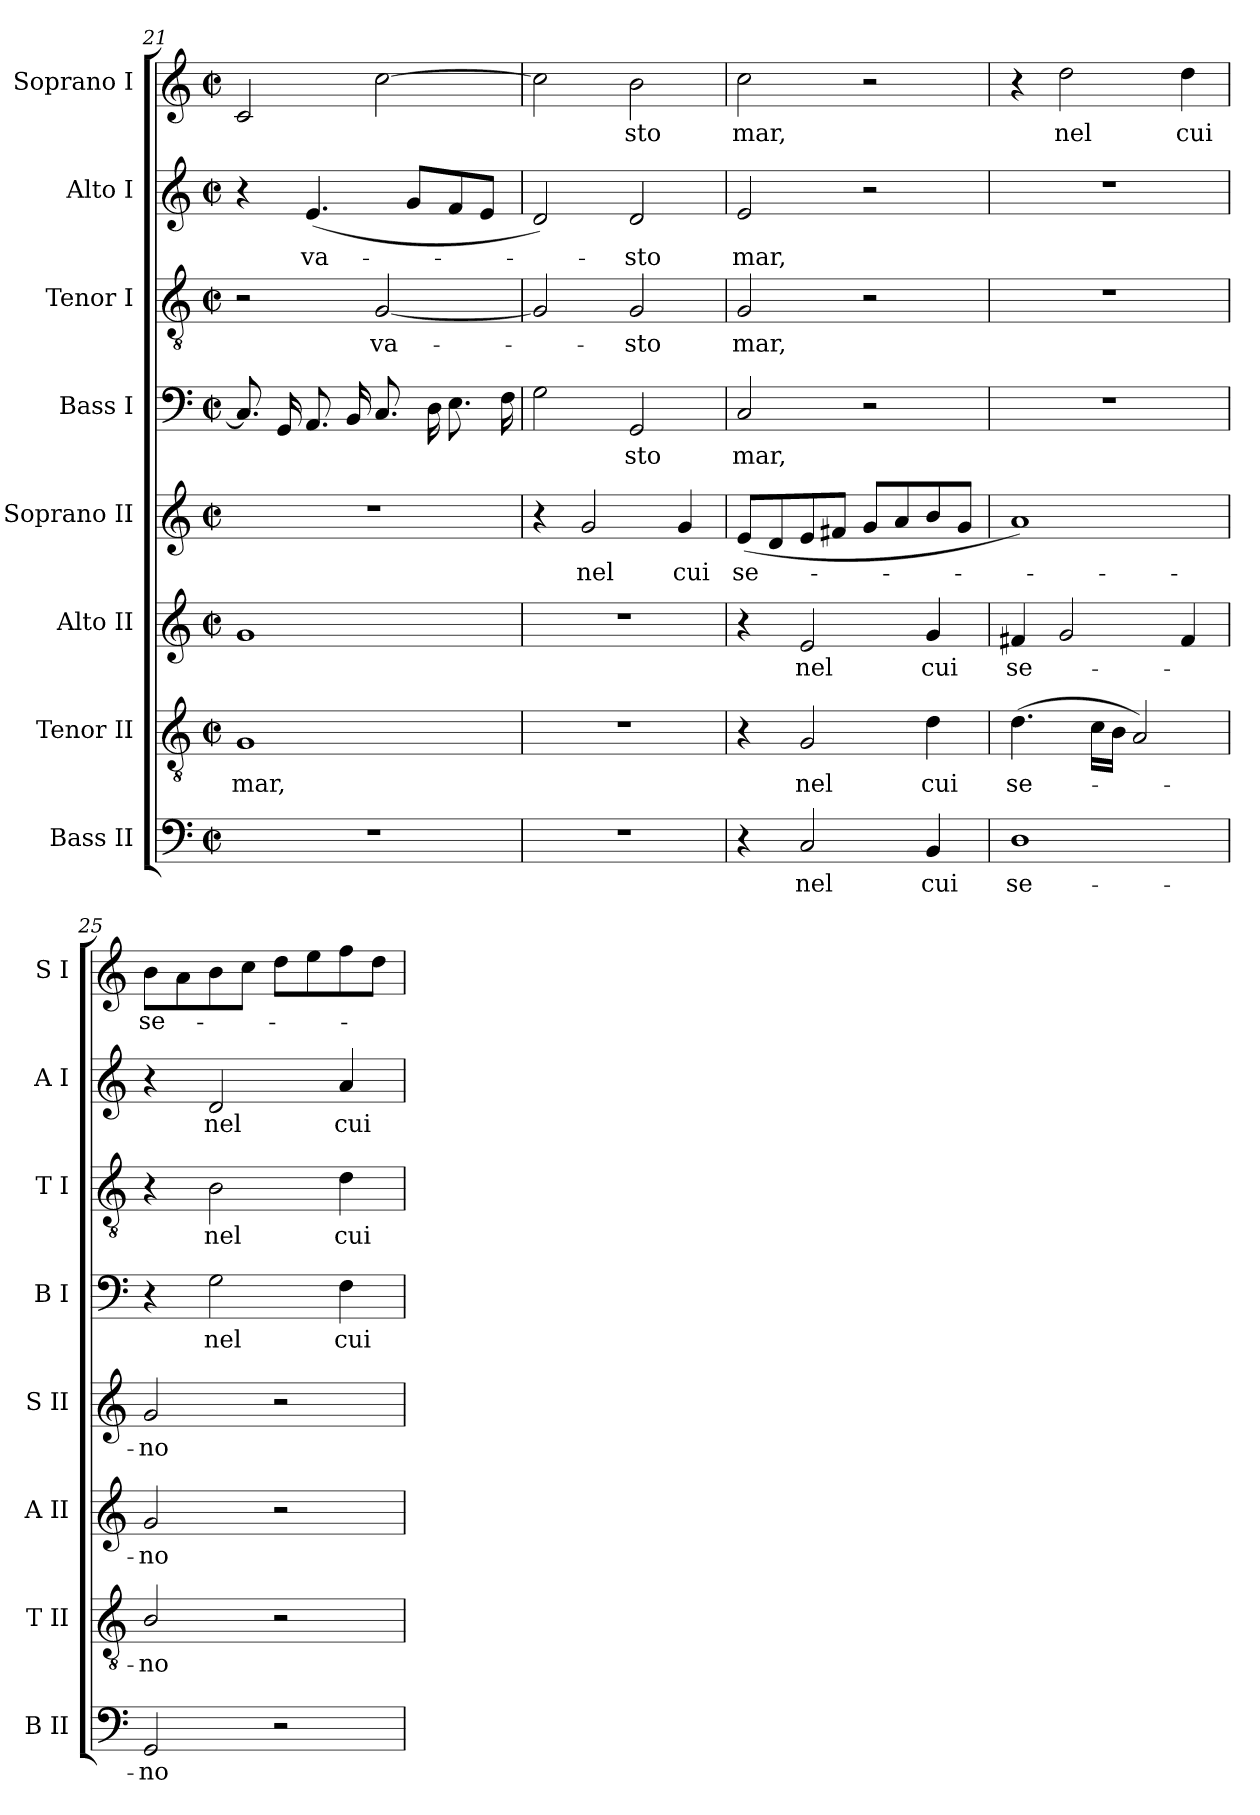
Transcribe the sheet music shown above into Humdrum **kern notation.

**kern	**text	**kern	**text	**kern	**text	**kern	**text	**kern	**text	**kern	**text	**kern	**text	**kern	**text
*part8	*part8	*part7	*part7	*part6	*part6	*part5	*part5	*part4	*part4	*part3	*part3	*part2	*part2	*part1	*part1
*staff8	*staff8	*staff7	*staff7	*staff6	*staff6	*staff5	*staff5	*staff4	*staff4	*staff3	*staff3	*staff2	*staff2	*staff1	*staff1
*I"Bass II	*	*I"Tenor II	*	*I"Alto II	*	*I"Soprano II	*	*I"Bass I	*	*I"Tenor I	*	*I"Alto I	*	*I"Soprano I	*
*I'B II	*	*I'T II	*	*I'A II	*	*I'S II	*	*I'B I	*	*I'T I	*	*I'A I	*	*I'S I	*
*clefF4	*	*clefGv2	*	*clefG2	*	*clefG2	*	*clefF4	*	*clefGv2	*	*clefG2	*	*clefG2	*
*k[]	*	*k[]	*	*k[]	*	*k[]	*	*k[]	*	*k[]	*	*k[]	*	*k[]	*
*C:	*	*C:	*	*C:	*	*C:	*	*C:	*	*C:	*	*C:	*	*C:	*
*M2/2	*	*M2/2	*	*M2/2	*	*M2/2	*	*M2/2	*	*M2/2	*	*M2/2	*	*M2/2	*
*met(c|)	*	*met(c|)	*	*met(c|)	*	*met(c|)	*	*met(c|)	*	*met(c|)	*	*met(c|)	*	*met(c|)	*
=21	=21	=21	=21	=21	=21	=21	=21	=21	=21	=21	=21	=21	=21	=21	=21
!	!	!	!LO:LY:b	!	!	!	!	!	!	!	!	!	!	!	!
1r	.	1G	mar,	1g	.	1r	.	8.CL]	.	2r	.	4r	.	2c	.
.	.	.	.	.	.	.	.	16GGL	.	.	.	.	.	.	.
!	!	!	!	!	!	!	!	!	!	!	!	!	!LO:LY:b	!	!
.	.	.	.	.	.	.	.	8.AA	.	.	.	(<4.e	va-	.	.
.	.	.	.	.	.	.	.	16BBJ	.	.	.	.	.	.	.
!	!	!	!	!	!	!	!	!	!	!	!LO:LY:b	!	!	!	!
.	.	.	.	.	.	.	.	8.CL	.	[2G	va-	.	.	[2cc	.
.	.	.	.	.	.	.	.	.	.	.	.	8gL	.	.	.
.	.	.	.	.	.	.	.	16DL	.	.	.	.	.	.	.
.	.	.	.	.	.	.	.	8.E	.	.	.	8f	.	.	.
.	.	.	.	.	.	.	.	.	.	.	.	8eJ	.	.	.
.	.	.	.	.	.	.	.	16FJ	.	.	.	.	.	.	.
=22	=22	=22	=22	=22	=22	=22	=22	=22	=22	=22	=22	=22	=22	=22	=22
1r	.	1r	.	1r	.	4r	.	2G	.	2G]	.	2d)	.	2cc]	.
!	!	!	!	!	!	!	!LO:LY:b	!	!	!	!	!	!	!	!
.	.	.	.	.	.	2g	nel	.	.	.	.	.	.	.	.
!	!	!	!	!	!	!	!	!	!LO:LY:b	!	!LO:LY:b	!	!LO:LY:b	!	!LO:LY:b
.	.	.	.	.	.	.	.	2GG	sto	2G	sto	2d	sto	2b	sto
!	!	!	!	!	!	!	!LO:LY:b	!	!	!	!	!	!	!	!
.	.	.	.	.	.	4g	cui	.	.	.	.	.	.	.	.
=23	=23	=23	=23	=23	=23	=23	=23	=23	=23	=23	=23	=23	=23	=23	=23
!	!	!	!	!	!	!	!LO:LY:b	!	!LO:LY:b	!	!LO:LY:b	!	!LO:LY:b	!	!LO:LY:b
4r	.	4r	.	4r	.	(<8eL	se-	2C	mar,	2G	mar,	2e	mar,	2cc	mar,
.	.	.	.	.	.	8d	.	.	.	.	.	.	.	.	.
!	!LO:LY:b	!	!LO:LY:b	!	!LO:LY:b	!	!	!	!	!	!	!	!	!	!
2C	nel	2G	nel	2e	nel	8e	.	.	.	.	.	.	.	.	.
.	.	.	.	.	.	8f#XJ	.	.	.	.	.	.	.	.	.
.	.	.	.	.	.	8gL	.	2r	.	2r	.	2r	.	2r	.
.	.	.	.	.	.	8a	.	.	.	.	.	.	.	.	.
!	!LO:LY:b	!	!LO:LY:b	!	!LO:LY:b	!	!	!	!	!	!	!	!	!	!
4BB	cui	4d	cui	4g	cui	8b	.	.	.	.	.	.	.	.	.
.	.	.	.	.	.	8gJ	.	.	.	.	.	.	.	.	.
=24	=24	=24	=24	=24	=24	=24	=24	=24	=24	=24	=24	=24	=24	=24	=24
!	!LO:LY:b	!	!LO:LY:b	!	!LO:LY:b	!	!	!	!	!	!	!	!	!	!
1D	se-	(>4.d	se-	4f#X	se-	1a)	.	1r	.	1r	.	1r	.	4r	.
!	!	!	!	!	!	!	!	!	!	!	!	!	!	!	!LO:LY:b
.	.	.	.	2g	.	.	.	.	.	.	.	.	.	2dd	nel
.	.	16cLL	.	.	.	.	.	.	.	.	.	.	.	.	.
.	.	16BJJ	.	.	.	.	.	.	.	.	.	.	.	.	.
.	.	2A)	.	.	.	.	.	.	.	.	.	.	.	.	.
!	!	!	!	!	!	!	!	!	!	!	!	!	!	!	!LO:LY:b
.	.	.	.	4f#	.	.	.	.	.	.	.	.	.	4dd	cui
=25	=25	=25	=25	=25	=25	=25	=25	=25	=25	=25	=25	=25	=25	=25	=25
!	!LO:LY:b	!	!LO:LY:b	!	!LO:LY:b	!	!LO:LY:b	!	!	!	!	!	!	!	!LO:LY:b
2GG	-no	2B/	no	2g	no	2g	no	4r	.	4r	.	4r	.	8bL	se-
.	.	.	.	.	.	.	.	.	.	.	.	.	.	8a	.
!	!	!	!	!	!	!	!	!	!LO:LY:b	!	!LO:LY:b	!	!LO:LY:b	!	!
.	.	.	.	.	.	.	.	2G	nel	2B	nel	2d	nel	8b	.
.	.	.	.	.	.	.	.	.	.	.	.	.	.	8ccJ	.
2r	.	2r	.	2r	.	2r	.	.	.	.	.	.	.	8ddL	.
.	.	.	.	.	.	.	.	.	.	.	.	.	.	8ee	.
!	!	!	!	!	!	!	!	!	!LO:LY:b	!	!LO:LY:b	!	!LO:LY:b	!	!
.	.	.	.	.	.	.	.	4F	cui	4d	cui	4a	cui	8ff	.
.	.	.	.	.	.	.	.	.	.	.	.	.	.	8ddJ	.
=	=	=	=	=	=	=	=	=	=	=	=	=	=	=	=
*-	*-	*-	*-	*-	*-	*-	*-	*-	*-	*-	*-	*-	*-	*-	*-
